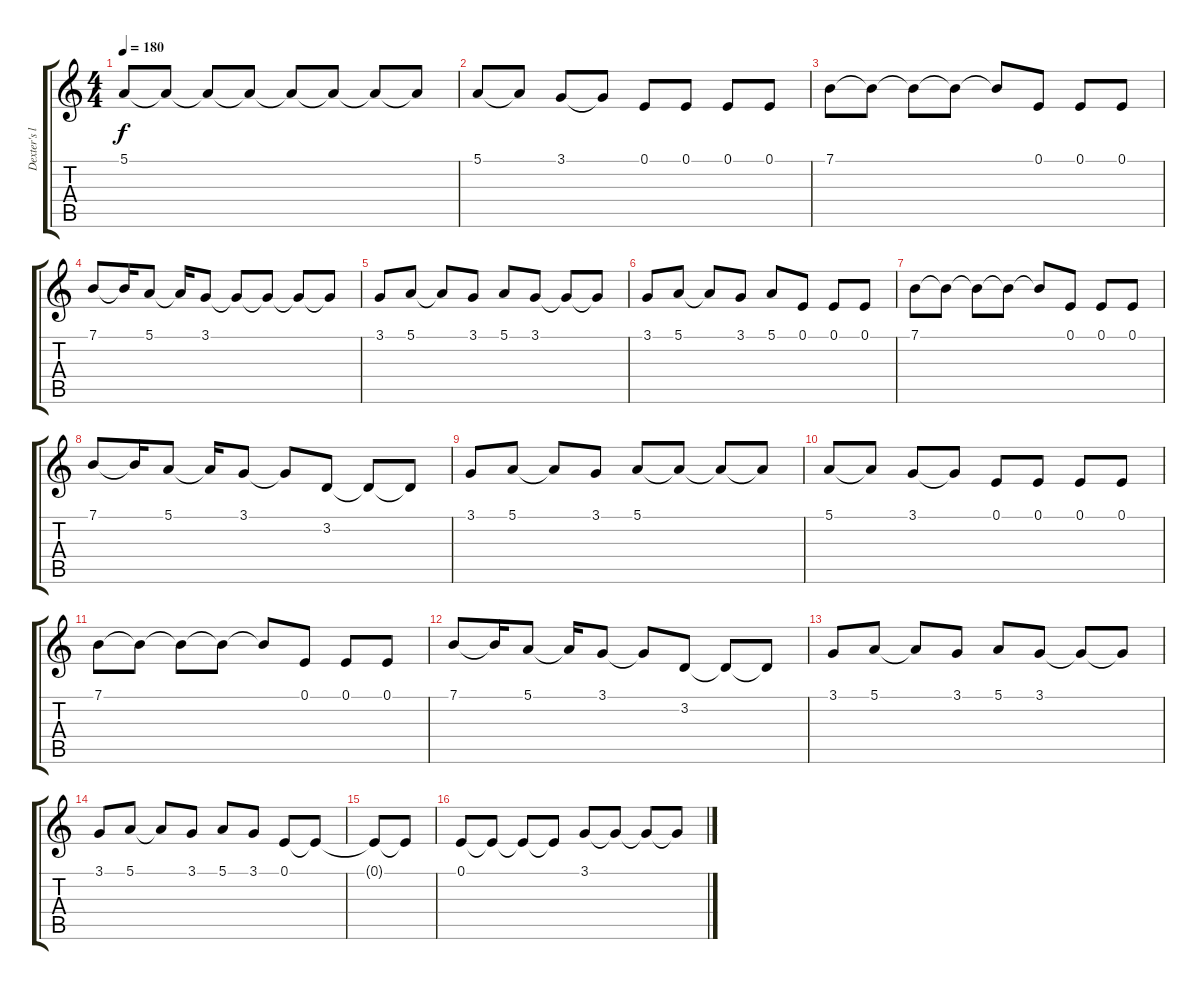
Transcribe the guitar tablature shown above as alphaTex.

\track ("Dexter's lyrics" "Dexter's l") {instrument vibraphone}
\staff {score tabs}
\tuning (E4 B3 G3 D3 A2 E2) {hide}
\ts (4 4)
\tempo 180
\clef g2
\ks c
5.1.8{dy f} 5.1{t}.8 5.1{t}.8 5.1{t}.8 5.1{t}.8 5.1{t}.8 5.1{t}.8 5.1{t}.8 |
5.1.8{volume 14 instrument vibraphone} 5.1{t}.8 3.1.8 3.1{t}.8 0.1.8 0.1.8 0.1.8 0.1.8 |
7.1.8 7.1{t}.8 7.1{t}.8 7.1{t}.8 7.1{t}.8 0.1.8 0.1.8 0.1.8 |
7.1.8 7.1{t}.16 5.1.8 5.1{t}.16 3.1.8 3.1{t}.8 3.1{t}.8 3.1{t}.8 3.1{t}.8 |
3.1.8 5.1.8 5.1{t}.8 3.1.8 5.1.8 3.1.8 3.1{t}.8 3.1{t}.8 |
3.1.8 5.1.8 5.1{t}.8 3.1.8 5.1.8 0.1.8 0.1.8 0.1.8 |
7.1.8 7.1{t}.8 7.1{t}.8 7.1{t}.8 7.1{t}.8 0.1.8 0.1.8 0.1.8 |
7.1.8 7.1{t}.16 5.1.8 5.1{t}.16 3.1.8 3.1{t}.8 3.2.8 3.2{t}.8 3.2{t}.8 |
3.1.8 5.1.8 5.1{t}.8 3.1.8 5.1.8 5.1{t}.8 5.1{t}.8 5.1{t}.8 |
5.1.8 5.1{t}.8 3.1.8 3.1{t}.8 0.1.8 0.1.8 0.1.8 0.1.8 |
7.1.8 7.1{t}.8 7.1{t}.8 7.1{t}.8 7.1{t}.8 0.1.8 0.1.8 0.1.8 |
7.1.8 7.1{t}.16 5.1.8 5.1{t}.16 3.1.8 3.1{t}.8 3.2.8 3.2{t}.8 3.2{t}.8 |
3.1.8 5.1.8 5.1{t}.8 3.1.8 5.1.8 3.1.8 3.1{t}.8 3.1{t}.8 |
3.1.8 5.1.8 5.1{t}.8 3.1.8 5.1.8 3.1.8 0.1.8 0.1{t}.8 |
0.1{t}.8 0.1{t}.8 |
0.1.8 0.1{t}.8 0.1{t}.8 0.1{t}.8 3.1.8 3.1{t}.8 3.1{t}.8 3.1{t}.8
